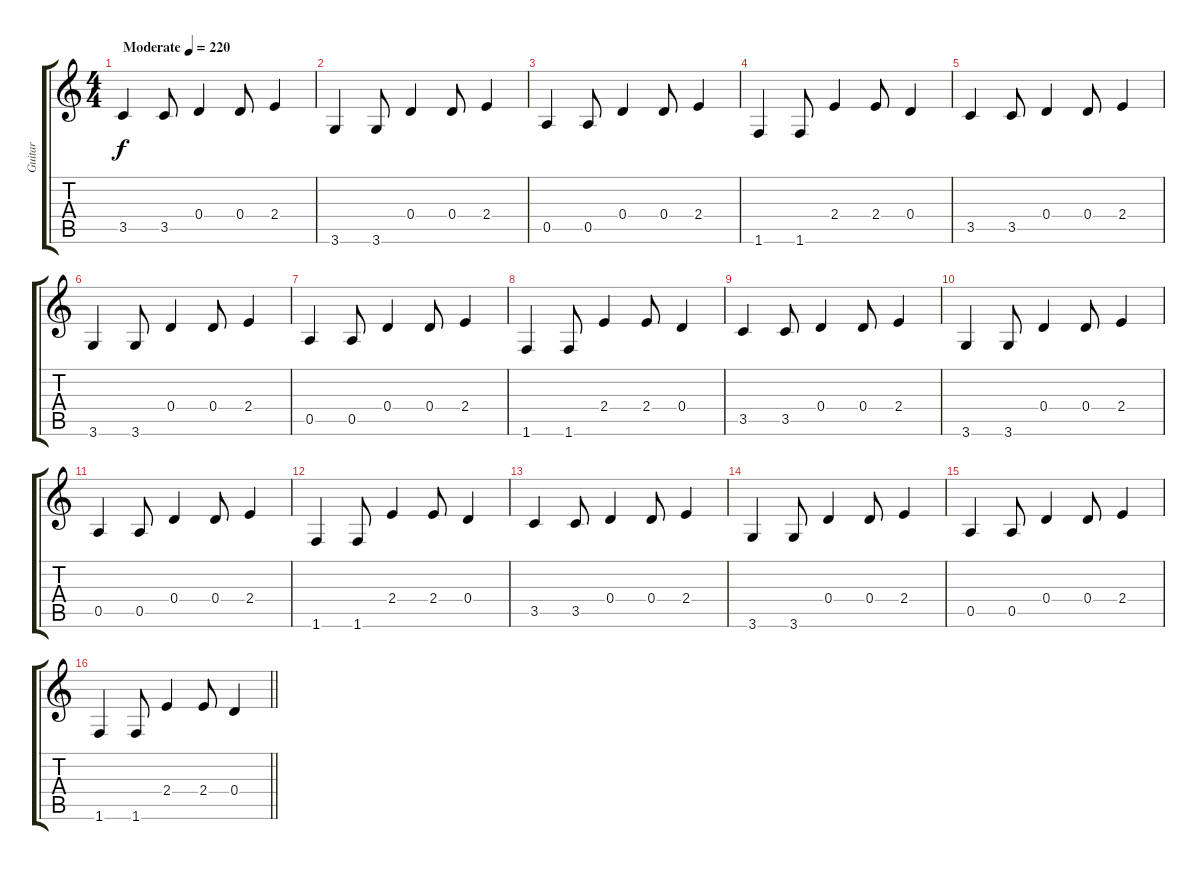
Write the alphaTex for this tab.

\track ("Guitar" "Guitar") {instrument distortionguitar}
\staff {score tabs}
\tuning (E4 B3 G3 D3 A2 E2) {hide}
\ts (4 4)
\tempo (220 "Moderate")
\clef g2
\ks c
3.5.4{dy f instrument distortionguitar} 3.5.8 0.4.4 0.4.8 2.4.4 |
3.6.4 3.6.8 0.4.4 0.4.8 2.4.4 |
0.5.4 0.5.8 0.4.4 0.4.8 2.4.4 |
1.6.4 1.6.8 2.4.4 2.4.8 0.4.4 |
3.5.4 3.5.8 0.4.4 0.4.8 2.4.4 |
3.6.4 3.6.8 0.4.4 0.4.8 2.4.4 |
0.5.4 0.5.8 0.4.4 0.4.8 2.4.4 |
1.6.4 1.6.8 2.4.4 2.4.8 0.4.4 |
3.5.4 3.5.8 0.4.4 0.4.8 2.4.4 |
3.6.4 3.6.8 0.4.4 0.4.8 2.4.4 |
0.5.4 0.5.8 0.4.4 0.4.8 2.4.4 |
1.6.4 1.6.8 2.4.4 2.4.8 0.4.4 |
3.5.4 3.5.8 0.4.4 0.4.8 2.4.4 |
3.6.4 3.6.8 0.4.4 0.4.8 2.4.4 |
0.5.4 0.5.8 0.4.4 0.4.8 2.4.4 |
\barLineRight lightlight
1.6.4 1.6.8 2.4.4 2.4.8 0.4.4
